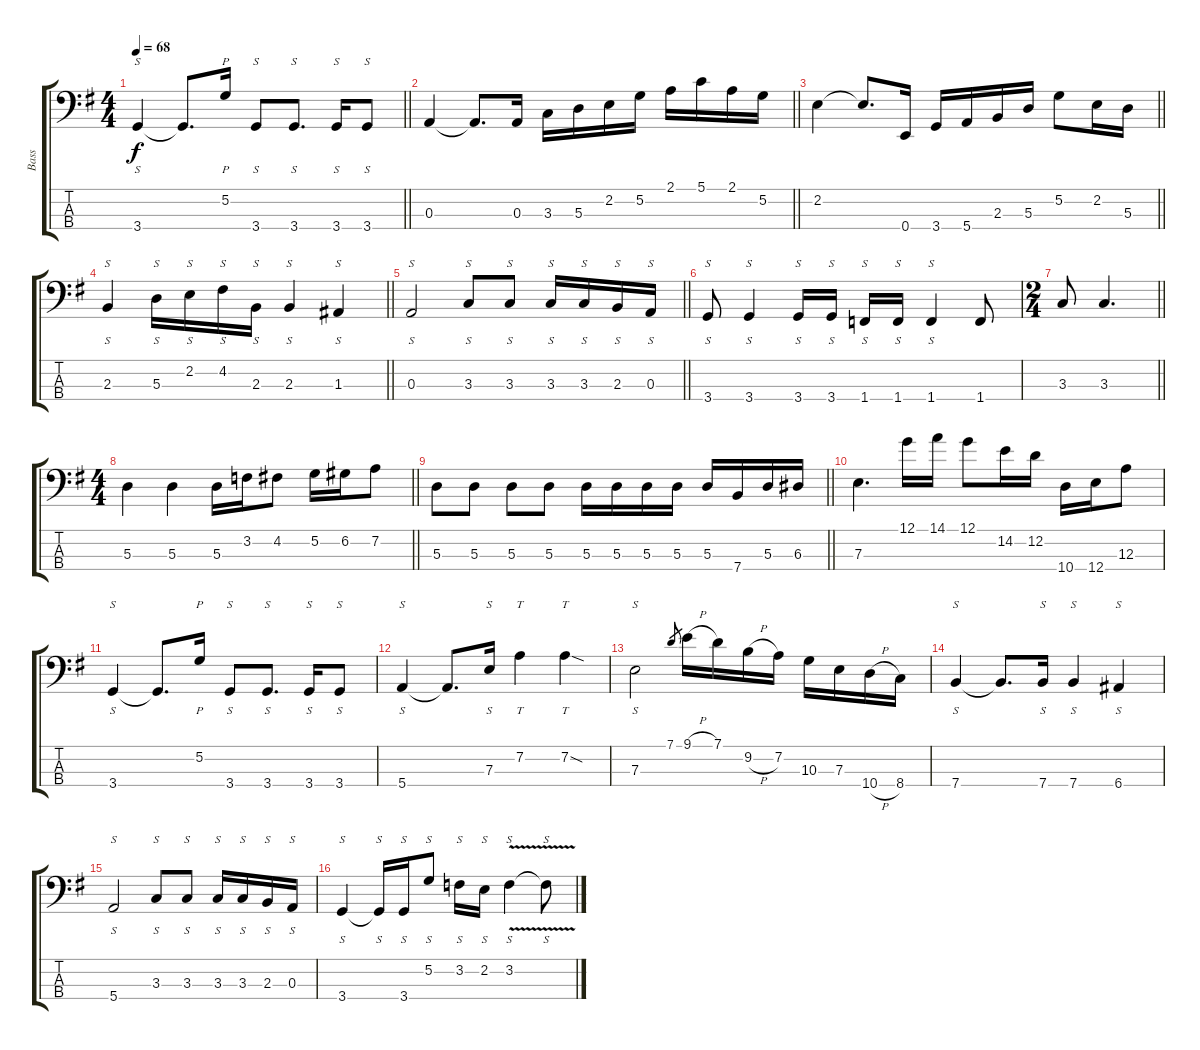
\track ("Bass" "Bass") {instrument electricbassfinger}
\staff {score tabs}
\tuning (G2 D2 A1 E1) {hide}
\ts (4 4)
\tempo 68
\clef f4
\barLineRight lightlight
\ks g
3.4.4{s dy f} 3.4{t}.8{d} 5.2.16{p} 3.4.8{s} 3.4.8{s d} 3.4.16{s} 3.4.8{s} |
\barLineRight lightlight
0.3.4 0.3{t}.8{d} 0.3.16 3.3.16 5.3.16 2.2.16 5.2.16 2.1.16 5.1.16 2.1.16 5.2.16 |
\barLineRight lightlight
2.2.4 2.2{t}.8{d} 0.4.16 3.4.16 5.4.16 2.3.16 5.3.16 5.2.8 2.2.16 5.3.16 |
\section ("" "")
\barLineRight lightlight
2.3.4{s} 5.3.16{s} 2.2.16{s} 4.2.16{s} 2.3.16{s} 2.3.4{s} 1.3.4{s} |
\section ("" "")
\barLineRight lightlight
0.3.2{s} 3.3.8{s} 3.3.8{s} 3.3.16{s} 3.3.16{s} 2.3.16{s} 0.3.16{s} |
\section ("" "")
3.4.8{s} 3.4.4{s} 3.4.16{s} 3.4.16{s} 1.4.16{s} 1.4.16{s} 1.4.4{s} 1.4.8 |
\ts (2 4)
\barLineRight lightlight
3.3.8 3.3.4{d} |
\ts (4 4)
\barLineRight lightlight
5.3.4 5.3.4 5.3.16 3.2.16 4.2.8 5.2.16 6.2.16 7.2.8 |
\section ("" "")
\barLineRight lightlight
5.3.8 5.3.8 5.3.8 5.3.8 5.3.16 5.3.16 5.3.16 5.3.16 5.3.16 7.4.16 5.3.16 6.3.16 |
\section ("" "")
7.3.4{d} 12.1.16 14.1.16 12.1.8 14.2.16 12.2.16 10.4.16 12.4.16 12.3.8 |
3.4.4{s} 3.4{t}.8{d} 5.2.16{p} 3.4.8{s} 3.4.8{s d} 3.4.16{s} 3.4.8{s} |
5.4.4{s} 5.4{t}.8{d} 7.3.16{s} 7.2.4{tt} 7.2{sod}.4{tt} |
7.3.2{s} 7.1.8{gr} 9.1{h}.16 7.1.16 9.2{h}.16 7.2.16 10.3.16 7.3.16 10.4{h}.16 8.4.16 |
7.4.4{s} 7.4{t}.8{d} 7.4.16{s} 7.4.4{s} 6.4.4{s} |
5.4.2{s} 3.3.8{s} 3.3.8{s} 3.3.16{s} 3.3.16{s} 2.3.16{s} 0.3.16{s} |
3.4.4{s} 3.4{t}.16{s} 3.4.16{s} 5.2.8{s} 3.2.16{s} 2.2.16{s} 3.2{v}.4{s} 3.2{t}.8{s}
